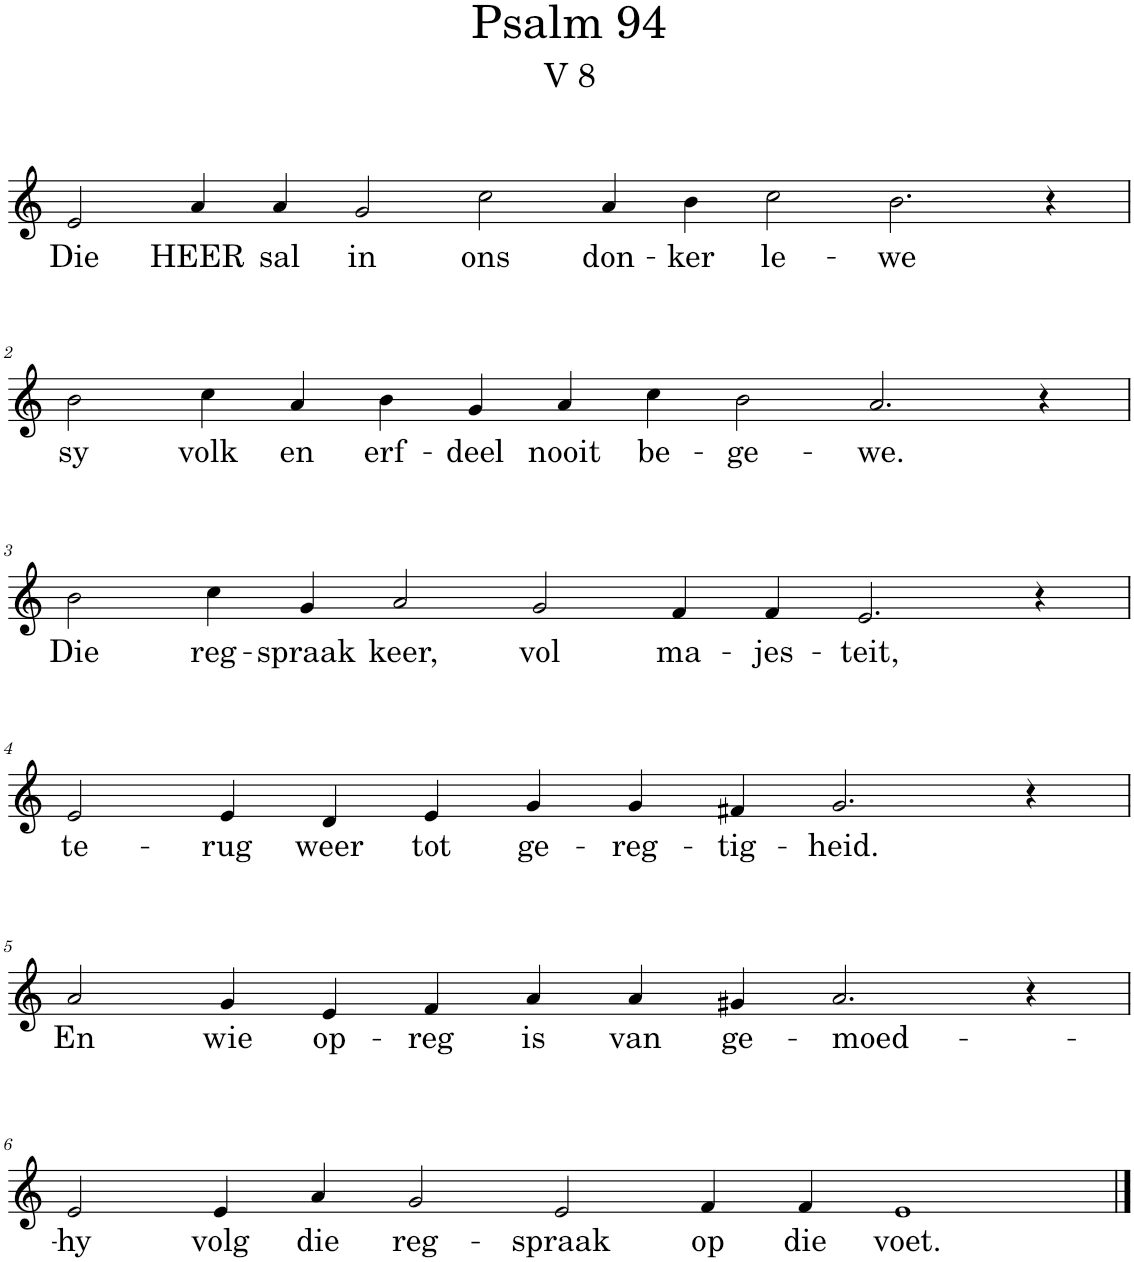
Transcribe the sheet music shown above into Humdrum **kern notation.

**kern	**text
*part1	*part1
*staff1	*staff1
*I"Pipe Organ	*
*I'Org.	*
*clefG2	*
*k[]	*
*M16/4	*
=1	=1
!	!LO:LY:b
2e/	Die
!	!LO:LY:b
4a/	HEER
!	!LO:LY:b
4a/	sal
!	!LO:LY:b
2g/	in
!	!LO:LY:b
2cc\	ons
!	!LO:LY:b
4a/	don-
!	!LO:LY:b
4b\	-ker
!	!LO:LY:b
2cc\	le-
!	!LO:LY:b
2.b\	-we
4r	.
!!LO:LB:g=z
=2	=2
*M14/4	*
!	!LO:LY:b
2b\	sy
!	!LO:LY:b
4cc\	volk
!	!LO:LY:b
4a/	en
!	!LO:LY:b
4b\	erf-
!	!LO:LY:b
4g/	-deel
!	!LO:LY:b
4a/	nooit
!	!LO:LY:b
4cc\	be-
!	!LO:LY:b
2b\	-ge-
!	!LO:LY:b
2.a/	-we.
4r	.
!!LO:LB:g=z
=3	=3
!	!LO:LY:b
2b\	Die
!	!LO:LY:b
4cc\	reg-
!	!LO:LY:b
4g/	-spraak
!	!LO:LY:b
2a/	keer,
!	!LO:LY:b
2g/	vol
!	!LO:LY:b
4f/	ma-
!	!LO:LY:b
4f/	-jes-
!	!LO:LY:b
2.e/	-teit,
4r	.
!!LO:LB:g=z
=4	=4
*M12/4	*
!	!LO:LY:b
2e/	te-
!	!LO:LY:b
4e/	-rug
!	!LO:LY:b
4d/	weer
!	!LO:LY:b
4e/	tot
!	!LO:LY:b
4g/	ge-
!	!LO:LY:b
4g/	-reg-
!	!LO:LY:b
4f#X/	-tig-
!	!LO:LY:b
2.g/	-heid.
4r	.
!!LO:LB:g=z
=5	=5
!	!LO:LY:b
2a/	En
!	!LO:LY:b
4g/	wie
!	!LO:LY:b
4e/	op-
!	!LO:LY:b
4f/	-reg
!	!LO:LY:b
4a/	is
!	!LO:LY:b
4a/	van
!	!LO:LY:b
4g#X/	ge-
!	!LO:LY:b
2.a/	-moed-
4r	.
!!LO:LB:g=z
=6	=6
*M14/4	*
!	!LO:LY:b
2e/	-hy
!	!LO:LY:b
4e/	volg
!	!LO:LY:b
4a/	die
!	!LO:LY:b
2g/	reg-
!	!LO:LY:b
2e/	-spraak
!	!LO:LY:b
4f/	op
!	!LO:LY:b
4f/	die
!	!LO:LY:b
1e	voet.
==	==
*-	*-
